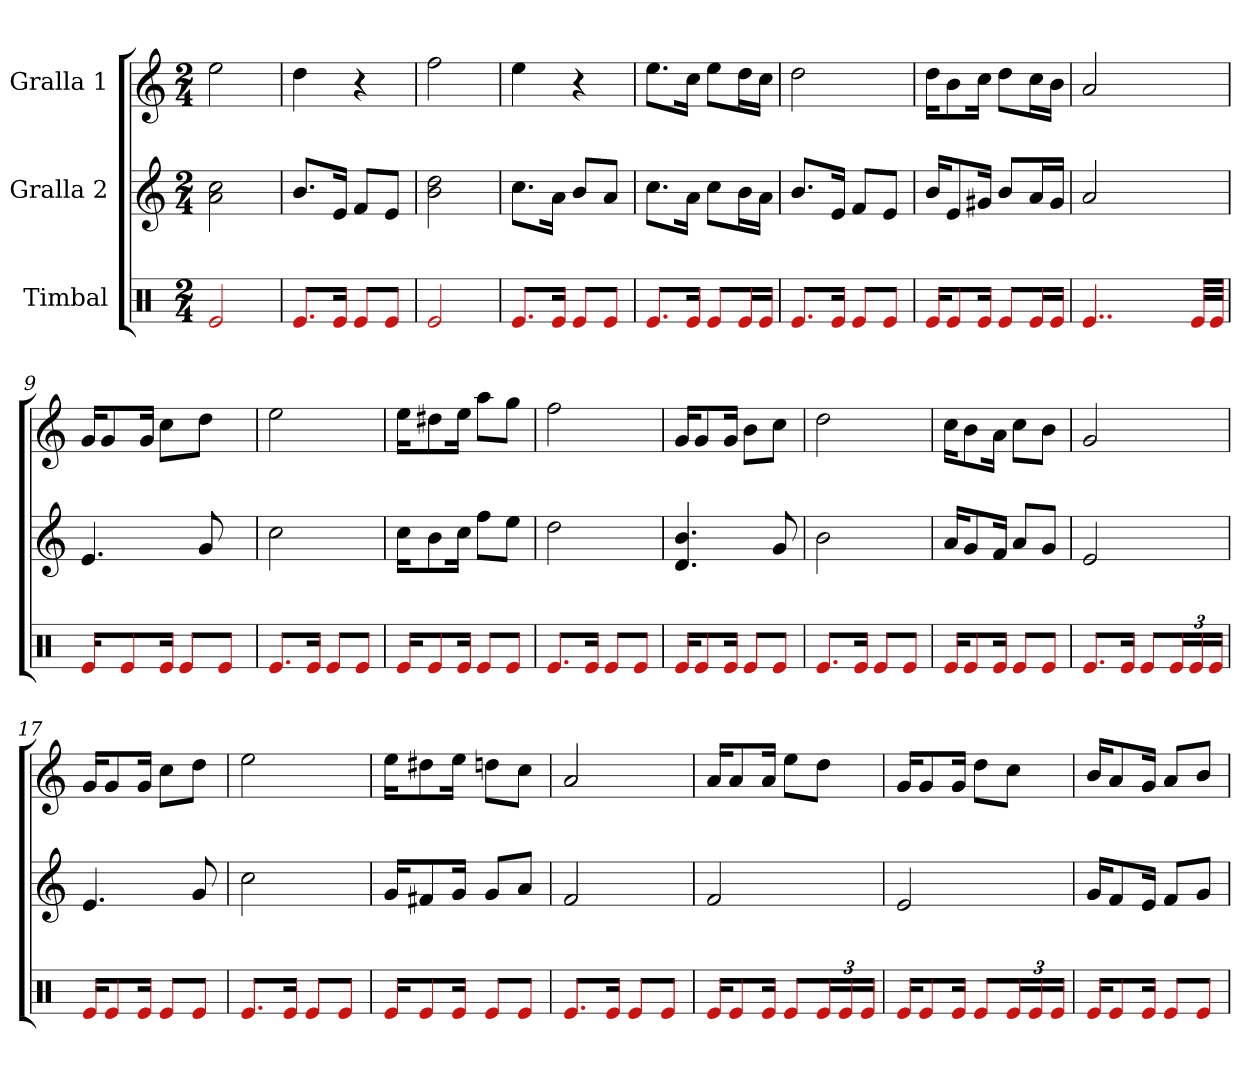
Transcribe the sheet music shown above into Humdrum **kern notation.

**kern	**kern	**kern
*part3	*part2	*part1
*staff3	*staff2	*staff1
*I"Timbal	*I"Gralla 2	*I"Gralla 1
*clefX	*clefG2	*clefG2
*k[]	*k[]	*k[]
*M2/4	*M2/4	*M2/4
=1	=1	=1
2e/	2a\ 2cc\	2ee\
=2	=2	=2
8.e/L	8.b/L	4dd\
16e/Jk	16e/Jk	.
8e/L	8f/L	4r
8e/J	8e/J	.
=3	=3	=3
2e/	2b\ 2dd\	2ff\
=4	=4	=4
8.e/L	8.cc\L	4ee\
16e/Jk	16a\Jk	.
8e/L	8b/L	4r
8e/J	8a/J	.
=5	=5	=5
8.e/L	8.cc\L	8.ee\L
16e/Jk	16a\Jk	16cc\Jk
8e/L	8cc\L	8ee\L
16e/L	16b\L	16dd\L
16e/JJ	16a\JJ	16cc\JJ
=6	=6	=6
8.e/L	8.b/L	2dd\
16e/Jk	16e/Jk	.
8e/L	8f/L	.
8e/J	8e/J	.
=7	=7	=7
16e/KL	16b/KL	16dd\KL
8e/	8e/	8b\
16e/Jk	16g#X/Jk	16cc\Jk
8e/L	8b/L	8dd\L
16e/L	16a/L	16cc\L
16e/JJ	16g#/JJ	16b\JJ
=8	=8	=8
4..e/	2a/	2a/
16ryy	.	.
16ryy	8ryy	8ryy
32e/LLL	.	.
32e/JJJ	.	.
!!LO:LB:g=z
=9	=9	=9
16e/KL	4.e/	16g/KL
16ryy	.	8g/
8e/	.	.
.	.	16g/Jk
16e/Jk	.	8cc\L
8e/L	.	.
.	8g/	8dd\J
8e/J	.	.
.	16ryy	16ryy
=10	=10	=10
8.e/L	2cc\	2ee\
16e/Jk	.	.
8e/L	.	.
8e/J	.	.
=11	=11	=11
16e/KL	16cc\KL	16ee\KL
8e/	8b\	8dd#X\
16e/Jk	16cc\Jk	16ee\Jk
8e/L	8ff\L	8aa\L
8e/J	8ee\J	8gg\J
=12	=12	=12
8.e/L	2dd\	2ff\
16e/Jk	.	.
8e/L	.	.
8e/J	.	.
=13	=13	=13
16e/KL	4.d/ 4.b/	16g/KL
8e/	.	8g/
16e/Jk	.	16g/Jk
8e/L	.	8b\L
8e/J	8g/	8cc\J
=14	=14	=14
8.e/L	2b\	2dd\
16e/Jk	.	.
8e/L	.	.
8e/J	.	.
=15	=15	=15
16e/KL	16a/KL	16cc\KL
8e/	8g/	8b\
16e/Jk	16f/Jk	16a\Jk
8e/L	8a/L	8cc\L
8e/J	8g/J	8b\J
=16	=16	=16
8.e/L	2e/	2g/
16e/Jk	.	.
8e/L	.	.
*Xbrackettup	*	*
24e/L	.	.
24e/	.	.
24e/JJ	.	.
!!LO:LB:g=z
=17	=17	=17
16e/KL	4.e/	16g/KL
8e/	.	8g/
16e/Jk	.	16g/Jk
8e/L	.	8cc\L
8e/J	8g/	8dd\J
=18	=18	=18
8.e/L	2cc\	2ee\
16e/Jk	.	.
8e/L	.	.
8e/J	.	.
=19	=19	=19
16e/KL	16g/KL	16ee\KL
8e/	8f#X/	8dd#X\
16e/Jk	16g/Jk	16ee\Jk
8e/L	8g/L	8ddn\L
8e/J	8a/J	8cc\J
=20	=20	=20
8.e/L	2f/	2a/
16e/Jk	.	.
8e/L	.	.
8e/J	.	.
=21	=21	=21
16e/KL	2f/	16a/KL
8e/	.	8a/
16e/Jk	.	16a/Jk
8e/L	.	8ee\L
24e/L	.	8dd\J
24e/	.	.
24e/JJ	.	.
=22	=22	=22
16e/KL	2e/	16g/KL
8e/	.	8g/
16e/Jk	.	16g/Jk
8e/L	.	8dd\L
24e/L	.	8cc\J
24e/	.	.
24e/JJ	.	.
=23	=23	=23
16e/KL	16g/KL	16b/KL
8e/	8f/	8a/
16e/Jk	16e/Jk	16g/Jk
8e/L	8f/L	8a/L
8e/J	8g/J	8b/J
=	=	=
*-	*-	*-
